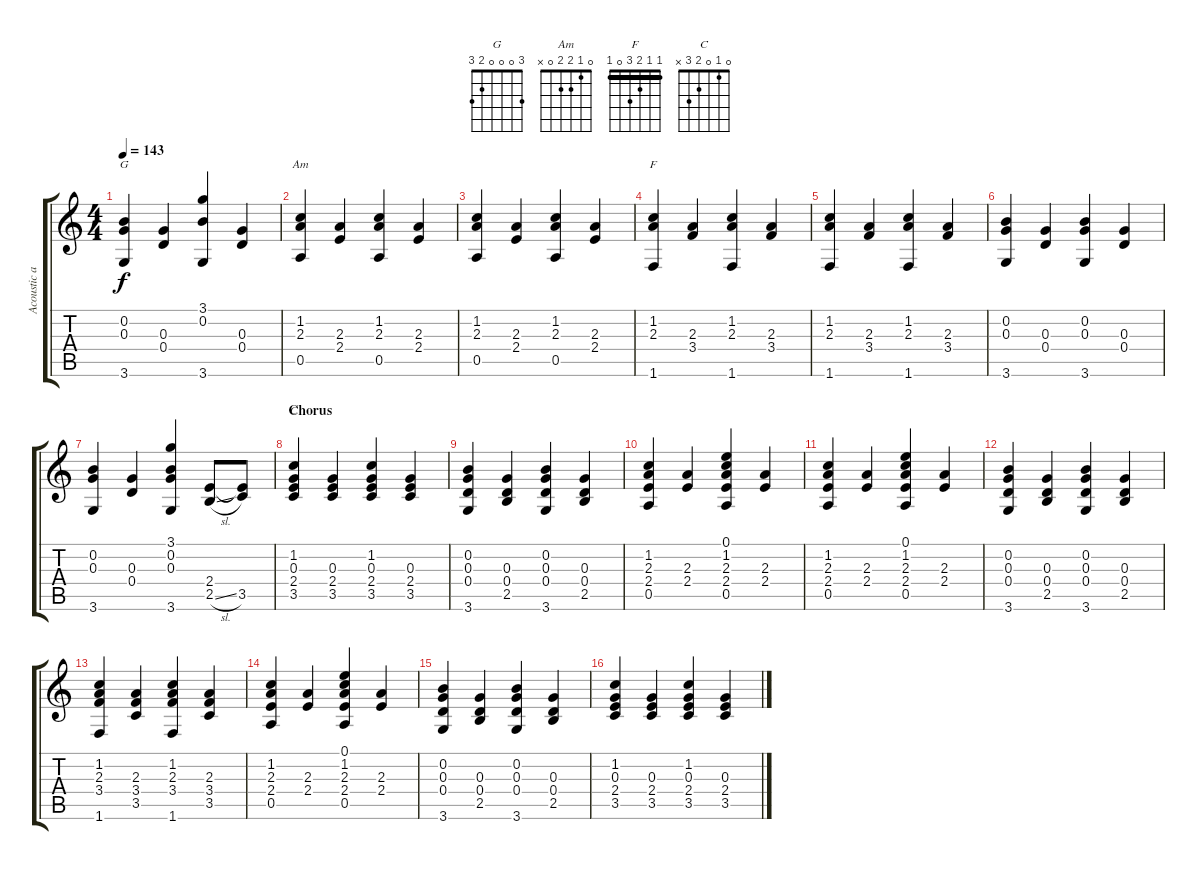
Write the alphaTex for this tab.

\track ("Acoustic accomp." "Acoustic a") {instrument acousticguitarsteel}
\staff {score tabs}
\tuning (E4 B3 G3 D3 A2 E2) {hide}
\chord ("G" 3 0 0 0 2 3)
\chord ("Am" 0 1 2 2 0 x)
\chord ("F" 1 1 2 3 0 1) {barre 1}
\chord ("C" 0 1 0 2 3 x)
\ts (4 4)
\tempo 143
\clef g2
\ks c
(0.2 0.3 3.6).4{ch "G" dy f} (0.3 0.4).4 (3.1 0.2 3.6).4 (0.3 0.4).4 |
(1.2 2.3 0.5).4{ch "Am"} (2.3 2.4).4 (1.2 2.3 0.5).4 (2.3 2.4).4 |
(1.2 2.3 0.5).4 (2.3 2.4).4 (1.2 2.3 0.5).4 (2.3 2.4).4 |
(1.2 2.3 1.6).4{ch "F"} (2.3 3.4).4 (1.2 2.3 1.6).4 (2.3 3.4).4 |
(1.2 2.3 1.6).4 (2.3 3.4).4 (1.2 2.3 1.6).4 (2.3 3.4).4 |
(0.2 0.3 3.6).4 (0.3 0.4).4 (0.2 0.3 3.6).4 (0.3 0.4).4 |
(0.2 0.3 3.6).4 (0.3 0.4).4 (3.1 0.2 0.3 3.6).4 (2.4 2.5{sl}).8 (2.4{t} 3.5).8 |
\section ("" "Chorus")
(1.2 0.3 2.4 3.5).4{ch "C"} (0.3 2.4 3.5).4 (1.2 0.3 2.4 3.5).4 (0.3 2.4 3.5).4 |
(0.2 0.3 0.4 3.6).4 (0.3 0.4 2.5).4 (0.2 0.3 0.4 3.6).4 (0.3 0.4 2.5).4 |
(1.2 2.3 2.4 0.5).4 (2.3 2.4).4 (0.1 1.2 2.3 2.4 0.5).4 (2.3 2.4).4 |
(1.2 2.3 2.4 0.5).4 (2.3 2.4).4 (0.1 1.2 2.3 2.4 0.5).4 (2.3 2.4).4 |
(0.2 0.3 0.4 3.6).4 (0.3 0.4 2.5).4 (0.2 0.3 0.4 3.6).4 (0.3 0.4 2.5).4 |
(1.2 2.3 3.4 1.6).4 (2.3 3.4 3.5).4 (1.2 2.3 3.4 1.6).4 (2.3 3.4 3.5).4 |
(1.2 2.3 2.4 0.5).4 (2.3 2.4).4 (0.1 1.2 2.3 2.4 0.5).4 (2.3 2.4).4 |
(0.2 0.3 0.4 3.6).4 (0.3 0.4 2.5).4 (0.2 0.3 0.4 3.6).4 (0.3 0.4 2.5).4 |
(1.2 0.3 2.4 3.5).4 (0.3 2.4 3.5).4 (1.2 0.3 2.4 3.5).4 (0.3 2.4 3.5).4
